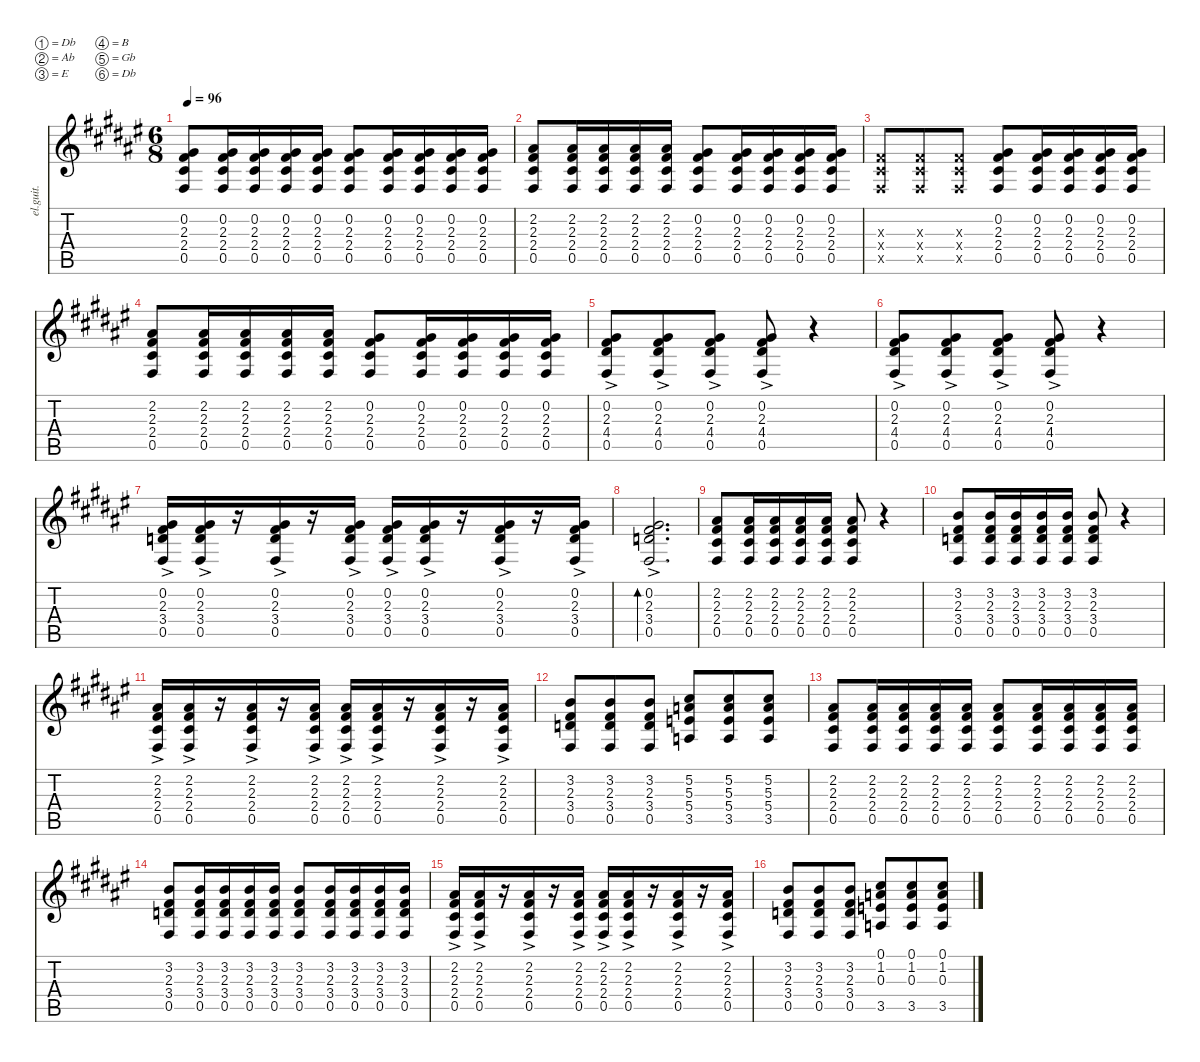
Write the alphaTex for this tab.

\defaultSystemsLayout 4
\hideDynamics
\bracketExtendMode nobrackets
\otherSystemsTrackNameOrientation horizontal
\track ("Guitar 2" "el.guit.") {mute instrument electricguitarclean}
\staff {score tabs}
\tuning (Db4 Ab3 E3 B2 Gb2 Db2)
\ts (6 8)
\tempo 96
\clef g2
\ks f#
(0.5{acc #} 2.4{acc #} 2.3{acc #} 0.2{acc #}).8{dy mf beam Up} (0.5{acc #} 2.4{acc #} 2.3{acc #} 0.2{acc #}).16{beam Up} (2.3{acc #} 2.4{acc #} 0.5{acc #} 0.2{acc #}).16{beam Up} (2.3{acc #} 2.4{acc #} 0.5{acc #} 0.2{acc #}).16{beam Up} (2.3{acc #} 2.4{acc #} 0.5{acc #} 0.2{acc #}).16{beam Up} (0.5{acc #} 2.4{acc #} 2.3{acc #} 0.2{acc #}).8{beam Up} (0.5{acc #} 2.4{acc #} 2.3{acc #} 0.2{acc #}).16{beam Up} (2.3{acc #} 2.4{acc #} 0.5{acc #} 0.2{acc #}).16{beam Up} (2.3{acc #} 2.4{acc #} 0.5{acc #} 0.2{acc #}).16{beam Up} (2.3{acc #} 2.4{acc #} 0.5{acc #} 0.2{acc #}).16{beam Up} |
(0.5{acc #} 2.4{acc #} 2.3{acc #} 2.2{acc #}).8{beam Up} (0.5{acc #} 2.4{acc #} 2.3{acc #} 2.2{acc #}).16{beam Up} (2.3{acc #} 2.4{acc #} 0.5{acc #} 2.2{acc #}).16{beam Up} (2.3{acc #} 2.4{acc #} 0.5{acc #} 2.2{acc #}).16{beam Up} (2.3{acc #} 2.4{acc #} 0.5{acc #} 2.2{acc #}).16{beam Up} (0.5{acc #} 2.4{acc #} 2.3{acc #} 0.2{acc #}).8{beam Up} (0.5{acc #} 2.4{acc #} 2.3{acc #} 0.2{acc #}).16{beam Up} (2.3{acc #} 2.4{acc #} 0.5{acc #} 0.2{acc #}).16{beam Up} (2.3{acc #} 2.4{acc #} 0.5{acc #} 0.2{acc #}).16{beam Up} (2.3{acc #} 2.4{acc #} 0.5{acc #} 0.2{acc #}).16{beam Up} |
(0.5{x acc #} 2.4{x acc #} 2.3{x acc #}).8{beam Up} (2.3{x acc #} 2.4{x acc #} 0.5{x acc #}).8{beam Up} (0.5{x acc #} 2.4{x acc #} 2.3{x acc #}).8{beam Up} (0.5{acc #} 2.4{acc #} 2.3{acc #} 0.2{acc #}).8{beam Up} (0.5{acc #} 2.4{acc #} 2.3{acc #} 0.2{acc #}).16{beam Up} (2.3{acc #} 2.4{acc #} 0.5{acc #} 0.2{acc #}).16{beam Up} (2.3{acc #} 2.4{acc #} 0.5{acc #} 0.2{acc #}).16{beam Up} (2.3{acc #} 2.4{acc #} 0.5{acc #} 0.2{acc #}).16{beam Up} |
(0.5{acc #} 2.4{acc #} 2.3{acc #} 2.2{acc #}).8{beam Up} (0.5{acc #} 2.4{acc #} 2.3{acc #} 2.2{acc #}).16{beam Up} (2.3{acc #} 2.4{acc #} 0.5{acc #} 2.2{acc #}).16{beam Up} (2.3{acc #} 2.4{acc #} 0.5{acc #} 2.2{acc #}).16{beam Up} (2.3{acc #} 2.4{acc #} 0.5{acc #} 2.2{acc #}).16{beam Up} (0.5{acc #} 2.4{acc #} 2.3{acc #} 0.2{acc #}).8{beam Up} (0.5{acc #} 2.4{acc #} 2.3{acc #} 0.2{acc #}).16{beam Up} (2.3{acc #} 2.4{acc #} 0.5{acc #} 0.2{acc #}).16{beam Up} (2.3{acc #} 2.4{acc #} 0.5{acc #} 0.2{acc #}).16{beam Up} (2.3{acc #} 2.4{acc #} 0.5{acc #} 0.2{acc #}).16{beam Up} |
(0.5{ac acc #} 4.4{ac acc #} 2.3{ac acc #} 0.2{acc #}).8{beam Up} (2.3{ac acc #} 4.4{ac acc #} 0.5{ac acc #} 0.2{acc #}).8{beam Up} (2.3{ac acc #} 4.4{ac acc #} 0.5{ac acc #} 0.2{acc #}).8{beam Up} (2.3{ac acc #} 4.4{ac acc #} 0.5{ac acc #} 0.2{acc #}).8{beam Up} r.4{beam Up} |
(0.5{ac acc #} 4.4{ac acc #} 2.3{ac acc #} 0.2{acc #}).8{beam Up} (2.3{ac acc #} 4.4{ac acc #} 0.5{ac acc #} 0.2{acc #}).8{beam Up} (2.3{ac acc #} 4.4{ac acc #} 0.5{ac acc #} 0.2{acc #}).8{beam Up} (2.3{ac acc #} 4.4{ac acc #} 0.5{ac acc #} 0.2{acc #}).8{beam Up} r.4{beam Up} |
(3.4{ac acc forcenatural} 2.3{ac acc #} 0.5{ac acc #} 0.2{acc #}).16{beam Up} (0.5{ac acc #} 3.4{ac acc forcenatural} 2.3{ac acc #} 0.2{acc #}).16{beam Up} r.16{beam Up} (2.3{ac acc #} 3.4{ac acc forcenatural} 0.5{ac acc #} 0.2{acc #}).16{beam Up} r.16{beam Up} (0.5{ac acc #} 3.4{ac acc forcenatural} 2.3{ac acc #} 0.2{acc #}).16{beam Up} (3.4{ac acc forcenatural} 2.3{ac acc #} 0.5{ac acc #} 0.2{acc #}).16{beam Up} (0.5{ac acc #} 3.4{ac acc forcenatural} 2.3{ac acc #} 0.2{acc #}).16{beam Up} r.16{beam Up} (2.3{ac acc #} 3.4{ac acc forcenatural} 0.5{ac acc #} 0.2{acc #}).16{beam Up} r.16{beam Up} (0.5{ac acc #} 3.4{ac acc forcenatural} 2.3{ac acc #} 0.2{acc #}).16{beam Up} |
(3.4{ac acc forcenatural} 2.3{ac acc #} 0.5{ac acc #} 0.2{acc #}).2{d bd 213 beam Up} |
(0.5{acc #} 2.4{acc #} 2.3{acc #} 2.2{acc #}).8{beam Up} (0.5{acc #} 2.4{acc #} 2.3{acc #} 2.2{acc #}).16{beam Up} (2.3{acc #} 2.4{acc #} 0.5{acc #} 2.2{acc #}).16{beam Up} (2.3{acc #} 2.4{acc #} 0.5{acc #} 2.2{acc #}).16{beam Up} (2.3{acc #} 2.4{acc #} 0.5{acc #} 2.2{acc #}).16{beam Up} (2.3{acc #} 2.4{acc #} 0.5{acc #} 2.2{acc #}).8{beam Up} r.4{beam Up} |
(0.5{acc #} 2.3{acc #} 3.4{acc forcenatural} 3.2{acc forcenatural}).8{beam Up} (0.5{acc #} 2.3{acc #} 3.2{acc forcenatural} 3.4{acc forcenatural}).16{beam Up} (0.5{acc #} 2.3{acc #} 3.2{acc forcenatural} 3.4{acc forcenatural}).16{beam Up} (0.5{acc #} 2.3{acc #} 3.2{acc forcenatural} 3.4{acc forcenatural}).16{beam Up} (0.5{acc #} 2.3{acc #} 3.2{acc forcenatural} 3.4{acc forcenatural}).16{beam Up} (0.5{acc #} 2.3{acc #} 3.2{acc forcenatural} 3.4{acc forcenatural}).8{beam Up} r.4{beam Up} |
(2.3{ac acc #} 0.5{ac acc #} 2.4{acc #} 2.2{acc #}).16{beam Up} (2.3{ac acc #} 0.5{ac acc #} 2.4{acc #} 2.2{acc #}).16{beam Up} r.16{beam Up} (2.3{ac acc #} 0.5{ac acc #} 2.4{acc #} 2.2{acc #}).16{beam Up} r.16{beam Up} (2.3{ac acc #} 0.5{ac acc #} 2.4{acc #} 2.2{acc #}).16{beam Up} (2.3{ac acc #} 0.5{ac acc #} 2.4{acc #} 2.2{acc #}).16{beam Up} (2.3{ac acc #} 0.5{ac acc #} 2.4{acc #} 2.2{acc #}).16{beam Up} r.16{beam Up} (2.3{ac acc #} 0.5{ac acc #} 2.4{acc #} 2.2{acc #}).16{beam Up} r.16{beam Up} (2.3{ac acc #} 0.5{ac acc #} 2.4{acc #} 2.2{acc #}).16{beam Up} |
(0.5{acc #} 2.3{acc #} 3.4{acc forcenatural} 3.2{acc forcenatural}).8{beam Up} (0.5{acc #} 2.3{acc #} 3.2{acc forcenatural} 3.4{acc forcenatural}).8{beam Up} (0.5{acc #} 2.3{acc #} 3.2{acc forcenatural} 3.4{acc forcenatural}).8{beam Up} (3.5{acc forcenatural} 5.4{acc forcenatural} 5.3{acc forcenatural} 5.2{acc #}).8{beam Up} (3.5{acc forcenatural} 5.4{acc forcenatural} 5.3{acc forcenatural} 5.2{acc #}).8{beam Up} (3.5{acc forcenatural} 5.4{acc forcenatural} 5.3{acc forcenatural} 5.2{acc #}).8{beam Up} |
(0.5{acc #} 2.4{acc #} 2.3{acc #} 2.2{acc #}).8{beam Up} (0.5{acc #} 2.4{acc #} 2.3{acc #} 2.2{acc #}).16{beam Up} (2.3{acc #} 2.4{acc #} 0.5{acc #} 2.2{acc #}).16{beam Up} (2.3{acc #} 2.4{acc #} 0.5{acc #} 2.2{acc #}).16{beam Up} (2.3{acc #} 2.4{acc #} 0.5{acc #} 2.2{acc #}).16{beam Up} (0.5{acc #} 2.4{acc #} 2.3{acc #} 2.2{acc #}).8{beam Up} (0.5{acc #} 2.4{acc #} 2.3{acc #} 2.2{acc #}).16{beam Up} (2.3{acc #} 2.4{acc #} 0.5{acc #} 2.2{acc #}).16{beam Up} (2.3{acc #} 2.4{acc #} 0.5{acc #} 2.2{acc #}).16{beam Up} (2.3{acc #} 2.4{acc #} 0.5{acc #} 2.2{acc #}).16{beam Up} |
(0.5{acc #} 2.3{acc #} 3.4{acc forcenatural} 3.2{acc forcenatural}).8{beam Up} (0.5{acc #} 2.3{acc #} 3.2{acc forcenatural} 3.4{acc forcenatural}).16{beam Up} (0.5{acc #} 2.3{acc #} 3.2{acc forcenatural} 3.4{acc forcenatural}).16{beam Up} (0.5{acc #} 2.3{acc #} 3.2{acc forcenatural} 3.4{acc forcenatural}).16{beam Up} (0.5{acc #} 2.3{acc #} 3.2{acc forcenatural} 3.4{acc forcenatural}).16{beam Up} (0.5{acc #} 2.3{acc #} 3.4{acc forcenatural} 3.2{acc forcenatural}).8{beam Up} (0.5{acc #} 2.3{acc #} 3.2{acc forcenatural} 3.4{acc forcenatural}).16{beam Up} (0.5{acc #} 2.3{acc #} 3.2{acc forcenatural} 3.4{acc forcenatural}).16{beam Up} (0.5{acc #} 2.3{acc #} 3.2{acc forcenatural} 3.4{acc forcenatural}).16{beam Up} (0.5{acc #} 2.3{acc #} 3.2{acc forcenatural} 3.4{acc forcenatural}).16{beam Up} |
(2.3{ac acc #} 0.5{ac acc #} 2.4{acc #} 2.2{acc #}).16{beam Up} (2.3{ac acc #} 0.5{ac acc #} 2.4{acc #} 2.2{acc #}).16{beam Up} r.16{beam Up} (2.3{ac acc #} 0.5{ac acc #} 2.4{acc #} 2.2{acc #}).16{beam Up} r.16{beam Up} (2.3{ac acc #} 0.5{ac acc #} 2.4{acc #} 2.2{acc #}).16{beam Up} (2.3{ac acc #} 0.5{ac acc #} 2.4{acc #} 2.2{acc #}).16{beam Up} (2.3{ac acc #} 0.5{ac acc #} 2.4{acc #} 2.2{acc #}).16{beam Up} r.16{beam Up} (2.3{ac acc #} 0.5{ac acc #} 2.4{acc #} 2.2{acc #}).16{beam Up} r.16{beam Up} (2.3{ac acc #} 0.5{ac acc #} 2.4{acc #} 2.2{acc #}).16{beam Up} |
(0.5{acc #} 2.3{acc #} 3.4{acc forcenatural} 3.2{acc forcenatural}).8{beam Up} (0.5{acc #} 2.3{acc #} 3.2{acc forcenatural} 3.4{acc forcenatural}).8{beam Up} (0.5{acc #} 2.3{acc #} 3.2{acc forcenatural} 3.4{acc forcenatural}).8{beam Up} (3.5{acc forcenatural} 0.3{acc forcenatural} 1.2{acc forcenatural} 0.1{acc #}).8{beam Up} (3.5{acc forcenatural} 0.3{acc forcenatural} 1.2{acc forcenatural} 0.1{acc #}).8{beam Up} (3.5{acc forcenatural} 0.3{acc forcenatural} 1.2{acc forcenatural} 0.1{acc #}).8{beam Up}
